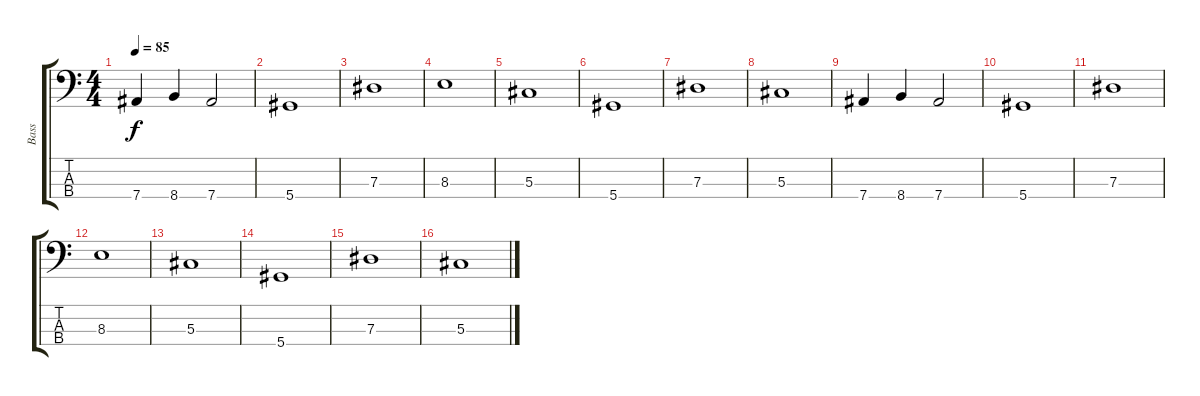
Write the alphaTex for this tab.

\track ("Bass" "Bass") {instrument electricbassfinger bank 255}
\staff {score tabs}
\tuning (Gb2 Db2 Ab1 Eb1) {hide}
\ts (4 4)
\tempo 85
\clef f4
\ks c
7.4.4{dy f} 8.4.4 7.4.2 |
5.4.1 |
7.3.1 |
8.3.1 |
5.3.1 |
5.4.1 |
7.3.1 |
5.3.1 |
7.4.4 8.4.4 7.4.2 |
5.4.1 |
7.3.1 |
8.3.1 |
5.3.1 |
5.4.1 |
7.3.1 |
5.3.1
